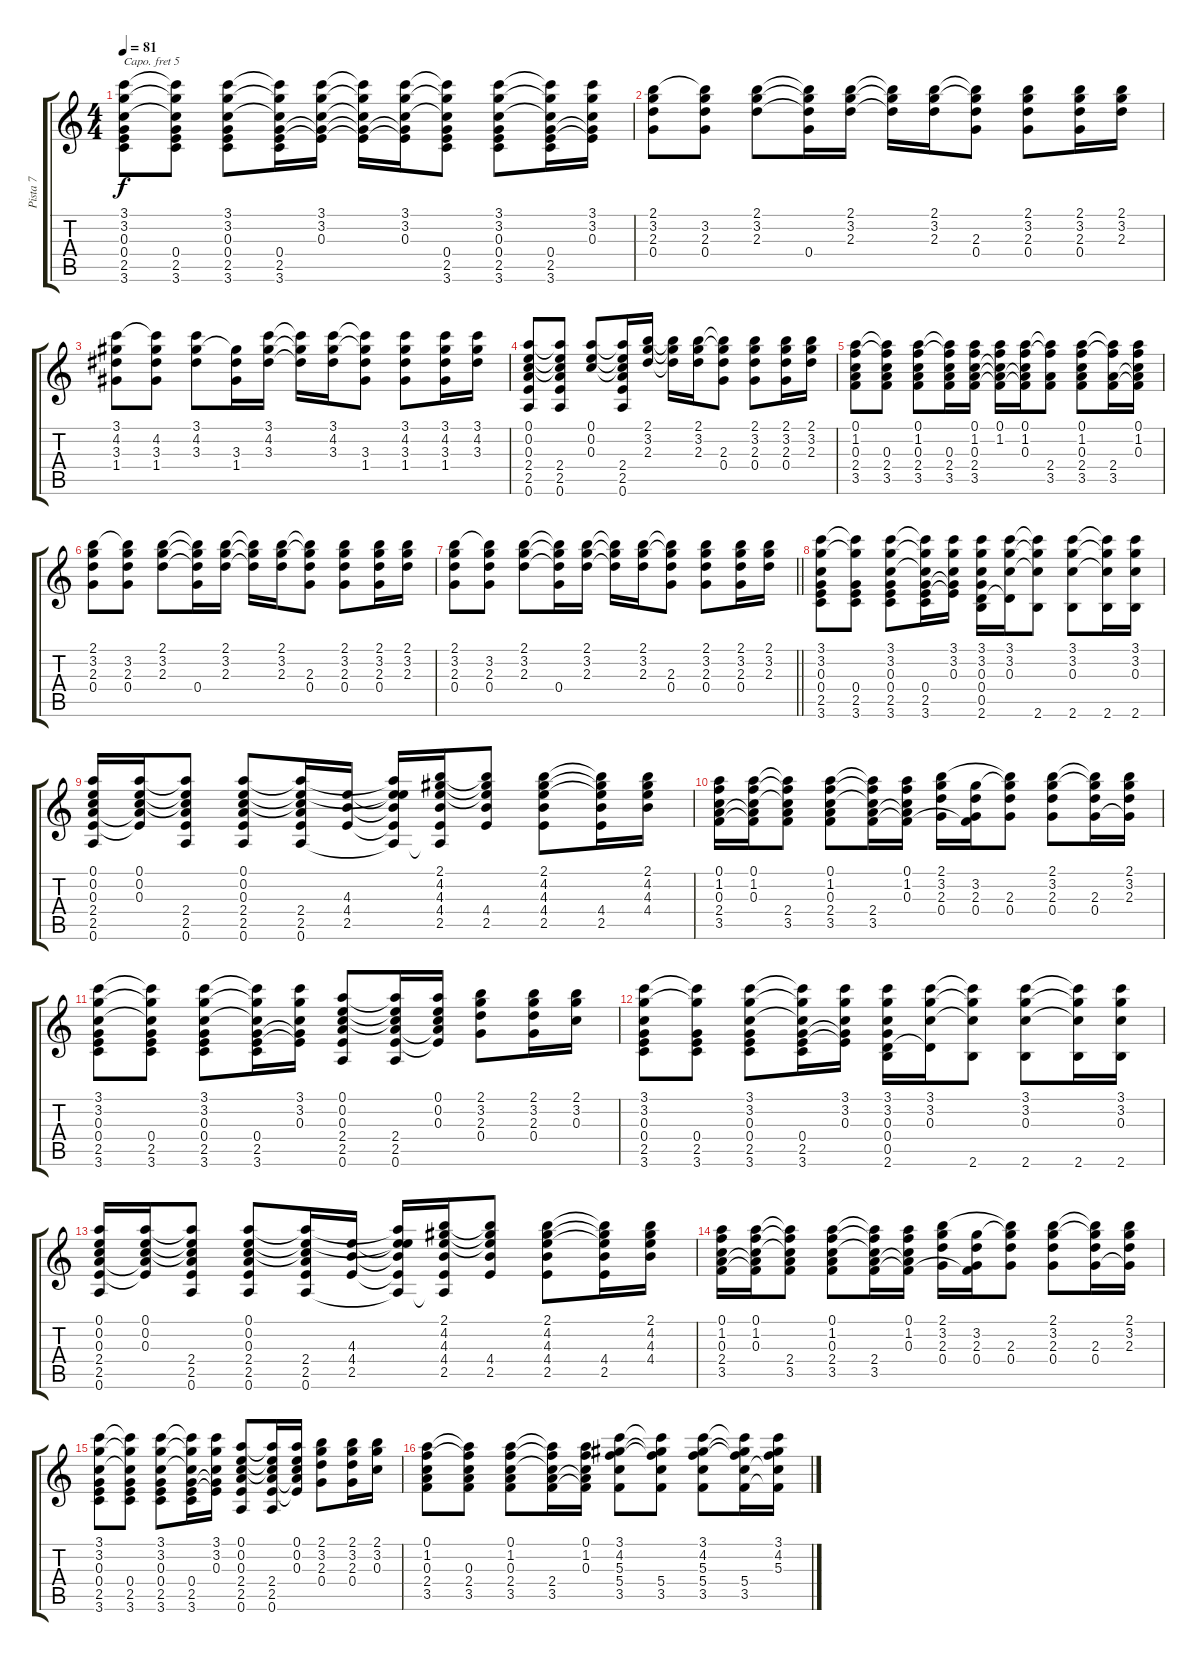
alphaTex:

\track ("Pista 7" "Pista 7") {instrument electricguitarclean}
\staff {score tabs}
\capo 5
\tuning (E4 B3 G3 D3 A2 E2) {hide}
\ts (4 4)
\tempo 81
\clef g2
\ks c
(3.1 3.2 0.3 0.4 2.5 3.6).8{dy f} (3.1{t} 3.2{t} 0.3{t} 0.4 2.5 3.6).8 (3.1 3.2 0.3 0.4 2.5 3.6).8 (3.1{t} 3.2{t} 0.3{t} 0.4 2.5 3.6).16 (3.1 3.2 0.3 0.4{t} 2.5{t}).16 (3.1{t} 3.2{t} 0.3{t} 0.4{t} 2.5{t}).16 (3.1 3.2 0.3 0.4{t} 2.5{t}).16 (3.1{t} 3.2{t} 0.3{t} 0.4 2.5 3.6).8 (3.1 3.2 0.3 0.4 2.5 3.6).8 (3.1{t} 3.2{t} 0.3{t} 0.4 2.5 3.6).16 (3.1 3.2 0.3 0.4{t} 2.5{t}).16 |
(2.1 3.2 2.3 0.4).8 (2.1{t} 3.2 2.3 0.4).8 (2.1 3.2 2.3).8 (2.1{t} 3.2{t} 2.3{t} 0.4).16 (2.1 3.2 2.3).16 (2.1{t} 3.2{t} 2.3{t}).16 (2.1 3.2 2.3).16 (2.1{t} 3.2{t} 2.3 0.4).8 (2.1 3.2 2.3 0.4).8 (2.1 3.2 2.3 0.4).16 (2.1 3.2 2.3).16 |
(3.1 4.2 3.3 1.4).8 (3.1{t} 4.2 3.3 1.4).8 (3.1 4.2 3.3).8 (4.2{t} 3.3 1.4).16 (3.1 4.2 3.3).16 (3.1{t} 4.2{t} 3.3{t}).16 (3.1 4.2 3.3).16 (3.1{t} 4.2{t} 3.3 1.4).8 (3.1 4.2 3.3 1.4).8 (3.1 4.2 3.3 1.4).16 (3.1 4.2 3.3).16 |
(0.1 0.2 0.3 2.4 2.5 0.6).8 (0.1{t} 0.2{t} 0.3{t} 2.4 2.5 0.6).8 (0.1 0.2 0.3).8 (0.1{t} 0.2{t} 0.3{t} 2.4 2.5 0.6).16 (2.1 3.2 2.3).16 (2.1{t} 3.2{t} 2.3{t}).16 (2.1 3.2 2.3).16 (2.1{t} 3.2{t} 2.3 0.4).8 (2.1 3.2 2.3 0.4).8 (2.1 3.2 2.3 0.4).16 (2.1 3.2 2.3).16 |
(0.1 1.2 0.3 2.4 3.5).8 (0.1{t} 1.2{t} 0.3 2.4 3.5).8 (0.1 1.2 0.3 2.4 3.5).8 (0.1{t} 1.2{t} 0.3 2.4 3.5).16 (0.1 1.2 0.3 2.4 3.5).16 (0.1 1.2 0.3{t} 2.4{t} 3.5{t}).16 (0.1 1.2 0.3 2.4{t} 3.5{t}).16 (0.1{t} 1.2{t} 2.4 3.5).8 (0.1 1.2 0.3 2.4 3.5).8 (0.1{t} 1.2{t} 2.4 3.5).16 (0.1 1.2 0.3 2.4{t} 3.5{t}).16 |
(2.1 3.2 2.3 0.4).8 (2.1{t} 3.2 2.3 0.4).8 (2.1 3.2 2.3).8 (2.1{t} 3.2{t} 2.3{t} 0.4).16 (2.1 3.2 2.3).16 (2.1{t} 3.2{t} 2.3{t}).16 (2.1 3.2 2.3).16 (2.1{t} 3.2{t} 2.3 0.4).8 (2.1 3.2 2.3 0.4).8 (2.1 3.2 2.3 0.4).16 (2.1 3.2 2.3).16 |
\barLineRight lightlight
(2.1 3.2 2.3 0.4).8 (2.1{t} 3.2 2.3 0.4).8 (2.1 3.2 2.3).8 (2.1{t} 3.2{t} 2.3{t} 0.4).16 (2.1 3.2 2.3).16 (2.1{t} 3.2{t} 2.3{t}).16 (2.1 3.2 2.3).16 (2.1{t} 3.2{t} 2.3 0.4).8 (2.1 3.2 2.3 0.4).8 (2.1 3.2 2.3 0.4).16 (2.1 3.2 2.3).16 |
(3.1 3.2 0.3 0.4 2.5 3.6).8 (3.1{t} 3.2{t} 0.4 2.5 3.6).8 (3.1 3.2 0.3 0.4 2.5 3.6).8 (3.1{t} 3.2{t} 0.3{t} 0.4 2.5 3.6).16 (3.1 3.2 0.3 0.4{t} 2.5{t}).16 (3.1 3.2 0.3 0.4 0.5 2.6).16 (3.1 3.2 0.3 0.5{t}).16 (3.1{t} 3.2{t} 0.3{t} 2.6).8 (3.1 3.2 0.3 2.6).8 (3.1{t} 3.2{t} 0.3{t} 2.6).16 (3.1 3.2 0.3 2.6).16 |
(0.1 0.2 0.3 2.4 2.5 0.6).16 (0.1 0.2 0.3 2.4{t} 2.5{t}).16 (0.1{t} 0.2{t} 0.3{t} 2.4 2.5 0.6).8 (0.1 0.2 0.3 2.4 2.5 0.6).8 (0.1{t} 0.2{t} 0.3{t} 2.4 2.5 0.6).16 (4.3 4.4 2.5).16 (0.1{t} 0.2{t} 4.3{t} 4.4{t} 2.5{t} 0.6{t}).16 (2.1 4.2 4.3 4.4 2.5 0.6{t}).16 (2.1{t} 4.2{t} 4.3{t} 4.4 2.5).8 (2.1 4.2 4.3 4.4 2.5).8 (2.1{t} 4.2{t} 4.3{t} 4.4 2.5).16 (2.1 4.2 4.3 4.4).16 |
(0.1 1.2 0.3 2.4 3.5).16 (0.1 1.2 0.3 2.4{t} 3.5{t}).16 (0.1{t} 1.2{t} 0.3{t} 2.4 3.5).8 (0.1 1.2 0.3 2.4 3.5).8 (0.1{t} 1.2{t} 0.3{t} 2.4 3.5).16 (0.1 1.2 0.3 2.4{t} 3.5{t}).16 (2.1 3.2 2.3 0.4).16 (3.2 2.3 0.4 3.5{t}).16 (2.1{t} 3.2{t} 2.3 0.4).8 (2.1 3.2 2.3 0.4).8 (2.1{t} 3.2{t} 2.3 0.4).16 (2.1 3.2 2.3 0.4{t}).16 |
(3.1 3.2 0.3 0.4 2.5 3.6).8 (3.1{t} 3.2{t} 0.3{t} 0.4 2.5 3.6).8 (3.1 3.2 0.3 0.4 2.5 3.6).8 (3.1{t} 3.2{t} 0.3{t} 0.4 2.5 3.6).16 (3.1 3.2 0.3 0.4{t} 2.5{t}).16 (0.1 0.2 0.3 2.4 2.5 0.6).8 (0.1{t} 0.2{t} 0.3{t} 2.4 2.5 0.6).16 (0.1 0.2 0.3 2.4{t} 2.5{t}).16 (2.1 3.2 2.3 0.4).8 (2.1 3.2 2.3 0.4).16 (2.1 3.2 0.3).16 |
(3.1 3.2 0.3 0.4 2.5 3.6).8 (3.1{t} 3.2{t} 0.4 2.5 3.6).8 (3.1 3.2 0.3 0.4 2.5 3.6).8 (3.1{t} 3.2{t} 0.3{t} 0.4 2.5 3.6).16 (3.1 3.2 0.3 0.4{t} 2.5{t}).16 (3.1 3.2 0.3 0.4 0.5 2.6).16 (3.1 3.2 0.3 0.5{t}).16 (3.1{t} 3.2{t} 0.3{t} 2.6).8 (3.1 3.2 0.3 2.6).8 (3.1{t} 3.2{t} 0.3{t} 2.6).16 (3.1 3.2 0.3 2.6).16 |
(0.1 0.2 0.3 2.4 2.5 0.6).16 (0.1 0.2 0.3 2.4{t} 2.5{t}).16 (0.1{t} 0.2{t} 0.3{t} 2.4 2.5 0.6).8 (0.1 0.2 0.3 2.4 2.5 0.6).8 (0.1{t} 0.2{t} 0.3{t} 2.4 2.5 0.6).16 (4.3 4.4 2.5).16 (0.1{t} 0.2{t} 4.3{t} 4.4{t} 2.5{t} 0.6{t}).16 (2.1 4.2 4.3 4.4 2.5 0.6{t}).16 (2.1{t} 4.2{t} 4.3{t} 4.4 2.5).8 (2.1 4.2 4.3 4.4 2.5).8 (2.1{t} 4.2{t} 4.3{t} 4.4 2.5).16 (2.1 4.2 4.3 4.4).16 |
(0.1 1.2 0.3 2.4 3.5).16 (0.1 1.2 0.3 2.4{t} 3.5{t}).16 (0.1{t} 1.2{t} 0.3{t} 2.4 3.5).8 (0.1 1.2 0.3 2.4 3.5).8 (0.1{t} 1.2{t} 0.3{t} 2.4 3.5).16 (0.1 1.2 0.3 2.4{t} 3.5{t}).16 (2.1 3.2 2.3 0.4).16 (3.2 2.3 0.4 3.5{t}).16 (2.1{t} 3.2{t} 2.3 0.4).8 (2.1 3.2 2.3 0.4).8 (2.1{t} 3.2{t} 2.3 0.4).16 (2.1 3.2 2.3 0.4{t}).16 |
(3.1 3.2 0.3 0.4 2.5 3.6).8 (3.1{t} 3.2{t} 0.3{t} 0.4 2.5 3.6).8 (3.1 3.2 0.3 0.4 2.5 3.6).8 (3.1{t} 3.2{t} 0.3{t} 0.4 2.5 3.6).16 (3.1 3.2 0.3 0.4{t} 2.5{t}).16 (0.1 0.2 0.3 2.4 2.5 0.6).8 (0.1{t} 0.2{t} 0.3{t} 2.4 2.5 0.6).16 (0.1 0.2 0.3 2.4{t} 2.5{t}).16 (2.1 3.2 2.3 0.4).8 (2.1 3.2 2.3 0.4).16 (2.1 3.2 0.3).16 |
(0.1 1.2 0.3 2.4 3.5).8 (0.1{t} 1.2{t} 0.3 2.4 3.5).8 (0.1 1.2 0.3 2.4 3.5).8 (0.1{t} 1.2{t} 0.3{t} 2.4 3.5).16 (0.1 1.2 0.3 2.4{t} 3.5{t}).16 (3.1 4.2 5.3 5.4 3.5).8 (3.1{t} 4.2{t} 5.3{t} 5.4 3.5).8 (3.1 4.2 5.3 5.4 3.5).8 (3.1{t} 4.2{t} 5.3{t} 5.4 3.5).16 (3.1 4.2 5.3 5.4{t} 3.5{t}).16
